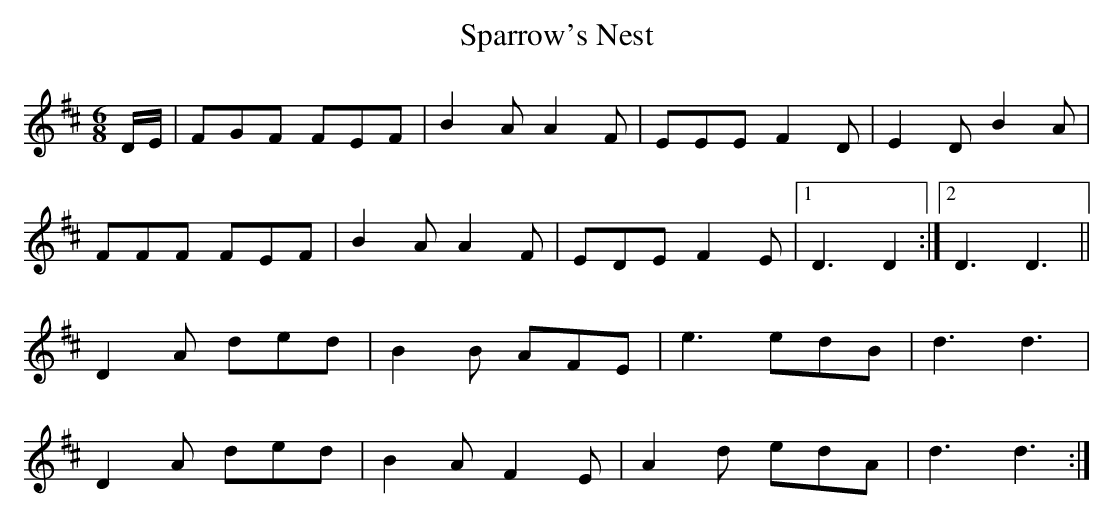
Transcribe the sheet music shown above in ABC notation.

X:1
T: Sparrow's Nest
L: 1/8
M: 6/8
K: D
D/E/|FGF FEF|B2A A2F|EEE F2D|E2D B2A|
FFF FEF|B2A A2F|EDE F2E|1 D3 D2 :|2 D3 D3||
D2A ded|B2B AFE|e3 edB|d3 d3|
D2A ded|B2A F2E|A2d edA|d3 d3 :|
